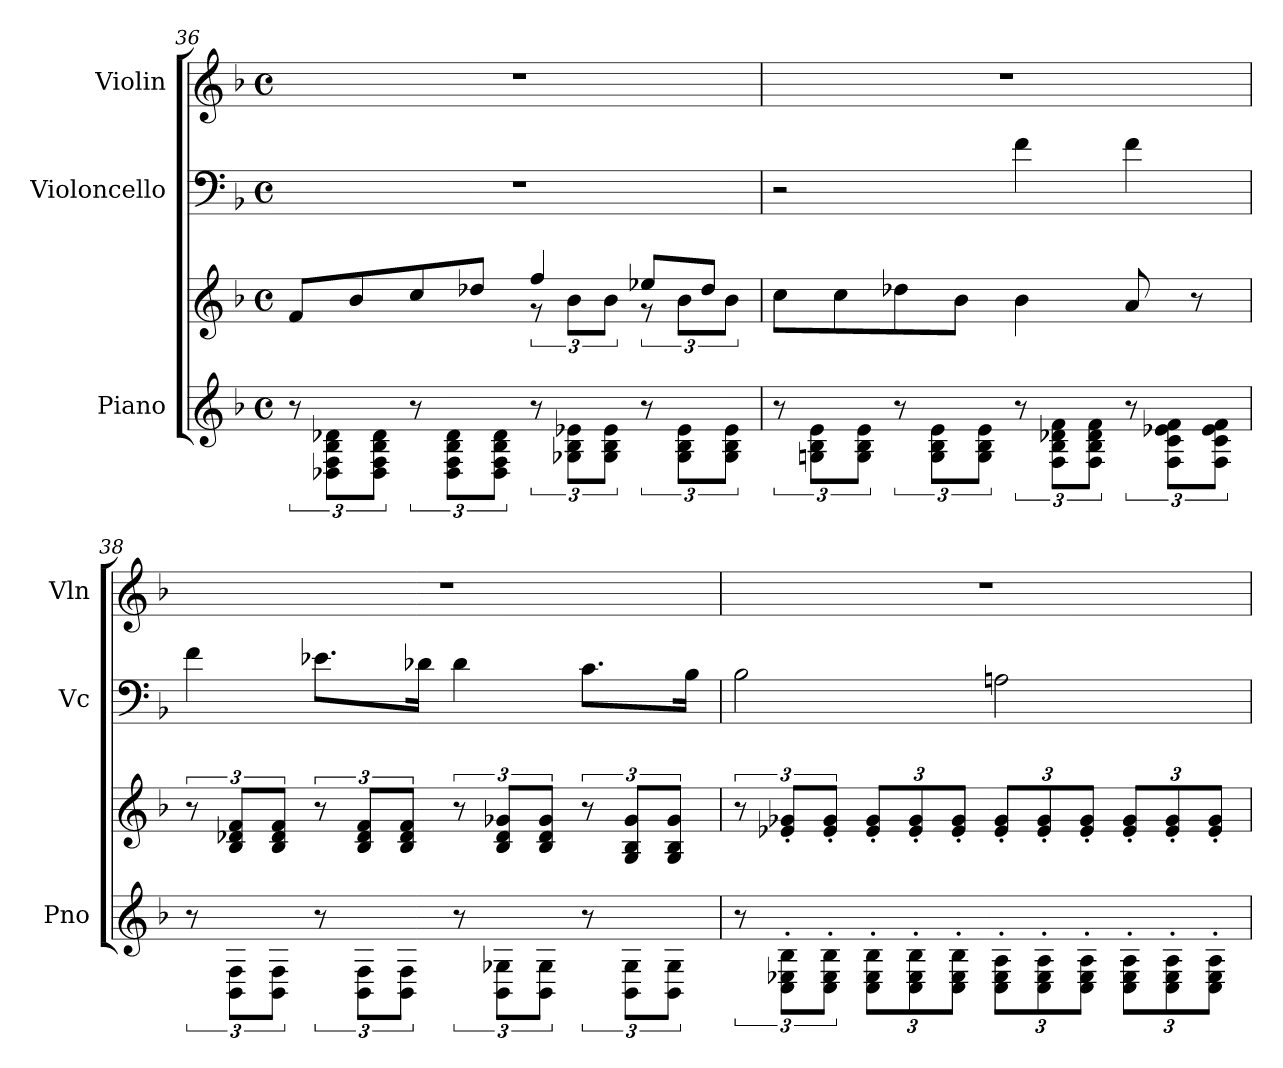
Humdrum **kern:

**kern	**kern	**kern	**kern
*part3	*part3	*part2	*part1
*staff4	*staff3	*staff2	*staff1
*I"Piano	*	*I"Violoncello	*I"Violin
*I'Pno	*	*I'Vc	*I'Vln
!!LO:LB:g=z
*clefG2	*clefG2	*clefF4	*clefG2
*k[b-]	*k[b-]	*k[b-]	*k[b-]
*M4/4	*M4/4	*M4/4	*M4/4
*met(c)	*met(c)	*met(c)	*met(c)
=36	=36	=36	=36
*	*^	*	*
12r	8f/L	2ryy	1r	1r
12D-X\ 12F\ 12B-\ 12d-X\L	.	.	.	.
.	8b-/	.	.	.
12D-\ 12F\ 12B-\ 12d-\J	.	.	.	.
12r	8cc/	.	.	.
12D-\ 12F\ 12B-\ 12d-\L	.	.	.	.
.	8dd-X/J	.	.	.
12D-\ 12F\ 12B-\ 12d-\J	.	.	.	.
12r	4ff/	12r	.	.
12G-X\ 12B-\ 12e-X\L	.	12b-\L	.	.
12G-\ 12B-\ 12e-\J	.	12b-\J	.	.
12r	8ee-X/L	12r	.	.
12G-\ 12B-\ 12e-\L	.	12b-\L	.	.
.	8dd-/J	.	.	.
12G-\ 12B-\ 12e-\J	.	12b-\J	.	.
*	*v	*v	*	*
=37	=37	=37	=37
12r	8cc\L	2r	1r
12Gn\ 12B-\ 12e\L	.	.	.
.	8cc\	.	.
12G\ 12B-\ 12e\J	.	.	.
12r	8dd-X\	.	.
12G\ 12B-\ 12e\L	.	.	.
.	8b-\J	.	.
12G\ 12B-\ 12e\J	.	.	.
12r	4b-\	4f\	.
12F\ 12B-\ 12d-X\ 12f\L	.	.	.
12F\ 12B-\ 12d-\ 12f\J	.	.	.
12r	8a/	4f\	.
12F\ 12c\ 12e-X\ 12f\L	.	.	.
.	8r	.	.
12F\ 12c\ 12e-\ 12f\J	.	.	.
!!LO:LB:g=z
=38	=38	=38	=38
12r	12r	4f\	1r
12BB-\ 12F\L	12B-/ 12d-X/ 12f/L	.	.
12BB-\ 12F\J	12B-/ 12d-/ 12f/J	.	.
12r	12r	8.e-X\L	.
12BB-\ 12F\L	12B-/ 12d-/ 12f/L	.	.
12BB-\ 12F\J	12B-/ 12d-/ 12f/J	.	.
.	.	16d-X\Jk	.
12r	12r	4d-\	.
12BB-\ 12G-X\L	12B-/ 12d-/ 12g-X/L	.	.
12BB-\ 12G-\J	12B-/ 12d-/ 12g-/J	.	.
12r	12r	8.c\L	.
12BB-\ 12G-\L	12G/ 12B-/ 12g-/L	.	.
12BB-\ 12G-\J	12G/ 12B-/ 12g-/J	.	.
.	.	16B-\Jk	.
=39	=39	=39	=39
12r	12r	2B-\	1r
12C\' 12E-X\' 12B-\'L	12e-X/' 12g-X/'L	.	.
12C\' 12E-\' 12B-\'J	12e-/' 12g-/'J	.	.
*Xbrackettup	*Xbrackettup	*	*
12C\' 12E-\' 12B-\'L	12e-/' 12g-/'L	.	.
12C\' 12E-\' 12B-\'	12e-/' 12g-/'	.	.
12C\' 12E-\' 12B-\'J	12e-/' 12g-/'J	.	.
12C\' 12E-\' 12A\'L	12e-/' 12g-/'L	2An\	.
12C\' 12E-\' 12A\'	12e-/' 12g-/'	.	.
12C\' 12E-\' 12A\'J	12e-/' 12g-/'J	.	.
12C\' 12E-\' 12A\'L	12e-/' 12g-/'L	.	.
12C\' 12E-\' 12A\'	12e-/' 12g-/'	.	.
12C\' 12E-\' 12A\'J	12e-/' 12g-/'J	.	.
=	=	=	=
*-	*-	*-	*-
